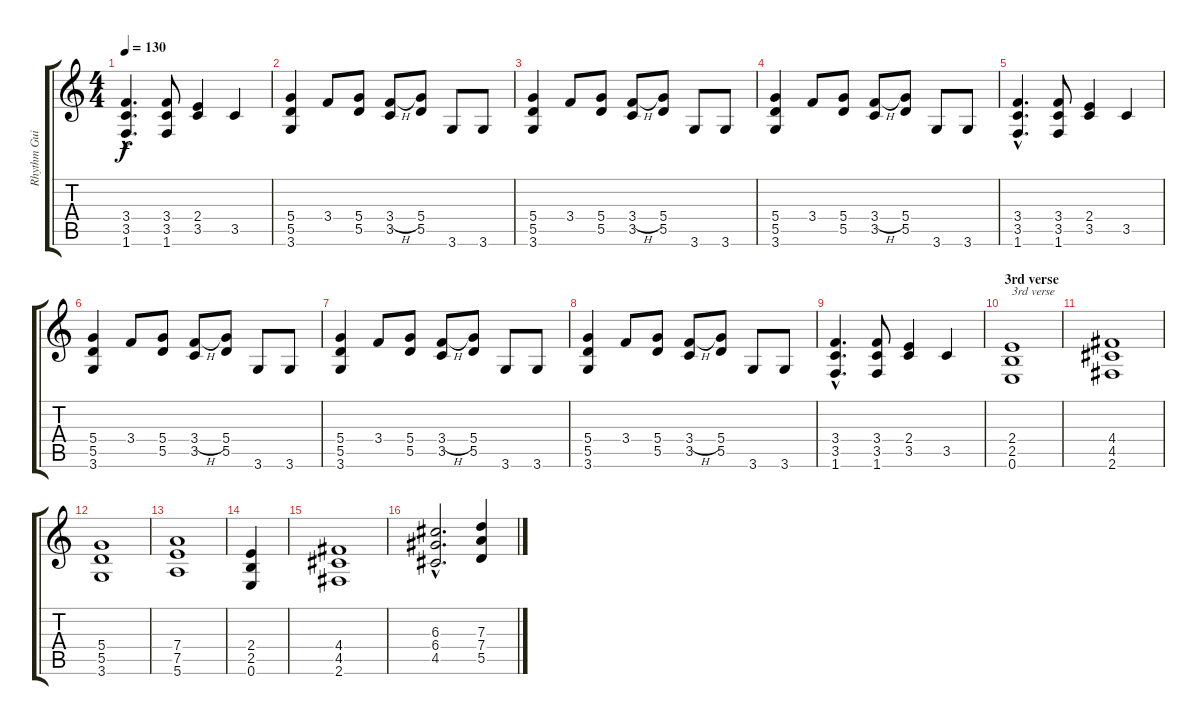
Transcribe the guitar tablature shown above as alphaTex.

\track ("Rhythm Guitar" "Rhythm Gui") {instrument distortionguitar}
\staff {score tabs}
\tuning (E4 B3 G3 D3 A2 E2) {hide}
\ts (4 4)
\tempo 130
\clef g2
\ks c
(3.4{hac} 3.5{hac} 1.6{hac}).4{d dy f} (3.4 3.5 1.6).8 (2.4 3.5).4 3.5.4 |
(5.4 5.5 3.6).4 3.4.8 (5.4 5.5).8 (3.4{h} 3.5).8 (5.4 5.5).8 3.6.8 3.6.8 |
(5.4 5.5 3.6).4 3.4.8 (5.4 5.5).8 (3.4{h} 3.5).8 (5.4 5.5).8 3.6.8 3.6.8 |
(5.4 5.5 3.6).4 3.4.8 (5.4 5.5).8 (3.4{h} 3.5).8 (5.4 5.5).8 3.6.8 3.6.8 |
(3.4{hac} 3.5{hac} 1.6{hac}).4{d} (3.4 3.5 1.6).8 (2.4 3.5).4 3.5.4 |
(5.4 5.5 3.6).4 3.4.8 (5.4 5.5).8 (3.4{h} 3.5).8 (5.4 5.5).8 3.6.8 3.6.8 |
(5.4 5.5 3.6).4 3.4.8 (5.4 5.5).8 (3.4{h} 3.5).8 (5.4 5.5).8 3.6.8 3.6.8 |
(5.4 5.5 3.6).4 3.4.8 (5.4 5.5).8 (3.4{h} 3.5).8 (5.4 5.5).8 3.6.8 3.6.8 |
(3.4{hac} 3.5{hac} 1.6{hac}).4{d} (3.4 3.5 1.6).8 (2.4 3.5).4 3.5.4 |
\section ("" "3rd verse")
(2.4 2.5 0.6).1{txt "3rd verse"} |
(4.4 4.5 2.6).1 |
(5.4 5.5 3.6).1 |
(7.4 7.5 5.6).1 |
(2.4 2.5 0.6).4 |
(4.4 4.5 2.6).1 |
(6.3{hac} 6.4{hac} 4.5{hac}).2{d} (7.3 7.4 5.5).4
